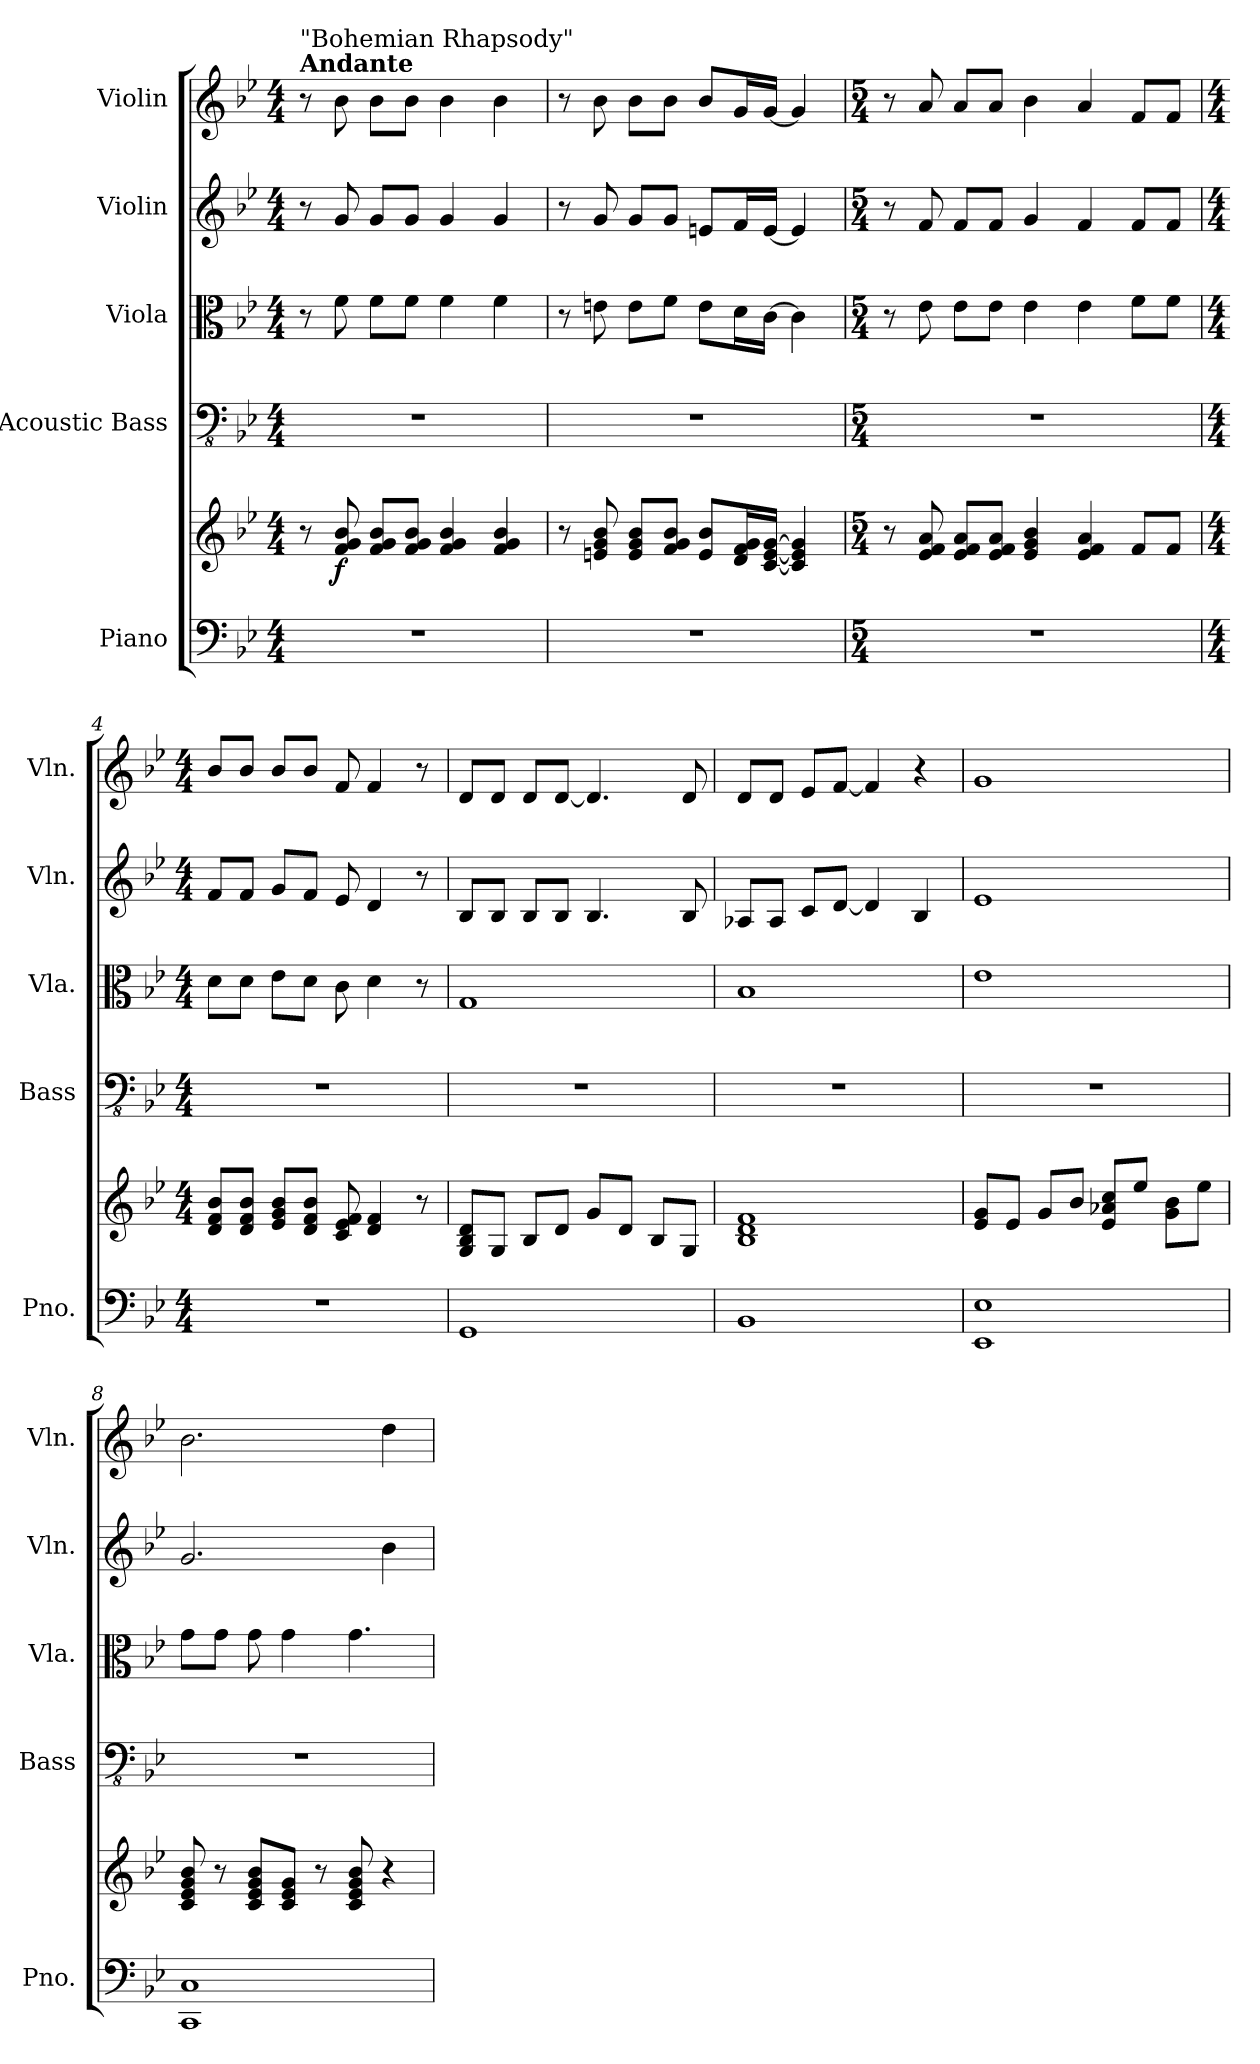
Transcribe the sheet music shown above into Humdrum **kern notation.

**kern	**kern	**dynam	**kern	**kern	**kern	**kern
*part5	*part5	*part5	*part4	*part3	*part2	*part1
*staff6	*staff5	*staff5/6	*staff4	*staff3	*staff2	*staff1
*I"Piano	*	*	*I"Acoustic Bass	*I"Viola	*I"Violin	*I"Violin
*I'Pno.	*	*	*I'Bass	*I'Vla.	*I'Vln.	*I'Vln.
*clefF4	*clefG2	*	*clefFv4	*clefC3	*clefG2	*clefG2
*k[b-e-]	*k[b-e-]	*	*k[b-e-]	*k[b-e-]	*k[b-e-]	*k[b-e-]
*M4/4	*M4/4	*	*M4/4	*M4/4	*M4/4	*M4/4
=1	=1	=1	=1	=1	=1	=1
!	!	!	!	!	!	!LO:TX:a:B:t=Andante
!	!	!	!	!	!	!LO:TX:a:t="Bohemian Rhapsody"
1r	8r	.	1r	8r	8r	8r
!	!	!LO:DY:b	!	!	!	!
.	8f/ 8g/ 8b-/	f	.	8f\	8g/	8b-\
.	8f/ 8g/ 8b-/L	.	.	8f\L	8g/L	8b-\L
.	8f/ 8g/ 8b-/J	.	.	8f\J	8g/J	8b-\J
.	4f/ 4g/ 4b-/	.	.	4f\	4g/	4b-\
.	4f/ 4g/ 4b-/	.	.	4f\	4g/	4b-\
=2	=2	=2	=2	=2	=2	=2
1r	8r	.	1r	8r	8r	8r
.	8en/ 8g/ 8b-/	.	.	8en\	8g/	8b-\
.	8e/ 8g/ 8b-/L	.	.	8e\L	8g/L	8b-\L
.	8f/ 8g/ 8b-/J	.	.	8f\J	8g/J	8b-\J
.	8e/ 8b-/L	.	.	8e\L	8en/L	8b-/L
.	16d/ 16f/ 16g/L	.	.	16d\L	16f/L	16g/L
.	[16c/ [16e/ [16g/JJ	.	.	[16c\JJ	[16e/JJ	[16g/JJ
.	4c/] 4e/] 4g/]	.	.	4c\]	4e/]	4g/]
=3	=3	=3	=3	=3	=3	=3
*M5/4	*M5/4	*	*M5/4	*M5/4	*M5/4	*M5/4
4%5r	8r	.	4%5r	8r	8r	8r
.	8e-/ 8f/ 8a/	.	.	8e-\	8f/	8a/
.	8e-/ 8f/ 8a/L	.	.	8e-\L	8f/L	8a/L
.	8e-/ 8f/ 8a/J	.	.	8e-\J	8f/J	8a/J
.	4e-/ 4g/ 4b-/	.	.	4e-\	4g/	4b-\
.	4e-/ 4f/ 4a/	.	.	4e-\	4f/	4a/
.	8f/L	.	.	8f\L	8f/L	8f/L
.	8f/J	.	.	8f\J	8f/J	8f/J
=4	=4	=4	=4	=4	=4	=4
*M4/4	*M4/4	*	*M4/4	*M4/4	*M4/4	*M4/4
1r	8d/ 8f/ 8b-/L	.	1r	8d\L	8f/L	8b-/L
.	8d/ 8f/ 8b-/J	.	.	8d\J	8f/J	8b-/J
.	8e-/ 8g/ 8b-/L	.	.	8e-\L	8g/L	8b-/L
.	8d/ 8f/ 8b-/J	.	.	8d\J	8f/J	8b-/J
.	8c/ 8e-/ 8f/	.	.	8c\	8e-/	8f/
.	4d/ 4f/	.	.	4d\	4d/	4f/
.	8r	.	.	8r	8r	8r
=5	=5	=5	=5	=5	=5	=5
1GG	8G/ 8B-/ 8d/L	.	1r	1G	8B-/L	8d/L
.	8G/J	.	.	.	8B-/J	8d/J
.	8B-/L	.	.	.	8B-/L	8d/L
.	8d/J	.	.	.	8B-/J	[8d/J
.	8g/L	.	.	.	4.B-/	4.d/]
.	8d/J	.	.	.	.	.
.	8B-/L	.	.	.	.	.
.	8G/J	.	.	.	8B-/	8d/
!!LO:LB:g=z
=6	=6	=6	=6	=6	=6	=6
1BB-	1B- 1d 1f	.	1r	1B-	8A-X/L	8d/L
.	.	.	.	.	8A-/J	8d/J
.	.	.	.	.	8c/L	8e-/L
.	.	.	.	.	[8d/J	[8f/J
.	.	.	.	.	4d/]	4f/]
.	.	.	.	.	4B-/	4r
=7	=7	=7	=7	=7	=7	=7
1EE- 1E-	8e-/ 8g/L	.	1r	1e-	1e-	1g
.	8e-/J	.	.	.	.	.
.	8g/L	.	.	.	.	.
.	8b-/J	.	.	.	.	.
.	8e-/ 8a-X/ 8cc/L	.	.	.	.	.
.	8ee-/J	.	.	.	.	.
.	8g\ 8b-\L	.	.	.	.	.
.	8ee-\J	.	.	.	.	.
=8	=8	=8	=8	=8	=8	=8
1CC 1C	8c/ 8e-/ 8g/ 8b-/	.	1r	8g\L	2.g/	2.b-\
.	8r	.	.	8g\J	.	.
.	8c/ 8e-/ 8g/ 8b-/L	.	.	8g\	.	.
.	8c/ 8e-/ 8g/J	.	.	4g\	.	.
.	8r	.	.	.	.	.
.	8c/ 8e-/ 8g/ 8b-/	.	.	4.g\	.	.
.	4r	.	.	.	4b-\	4dd\
=	=	=	=	=	=	=
*-	*-	*-	*-	*-	*-	*-
